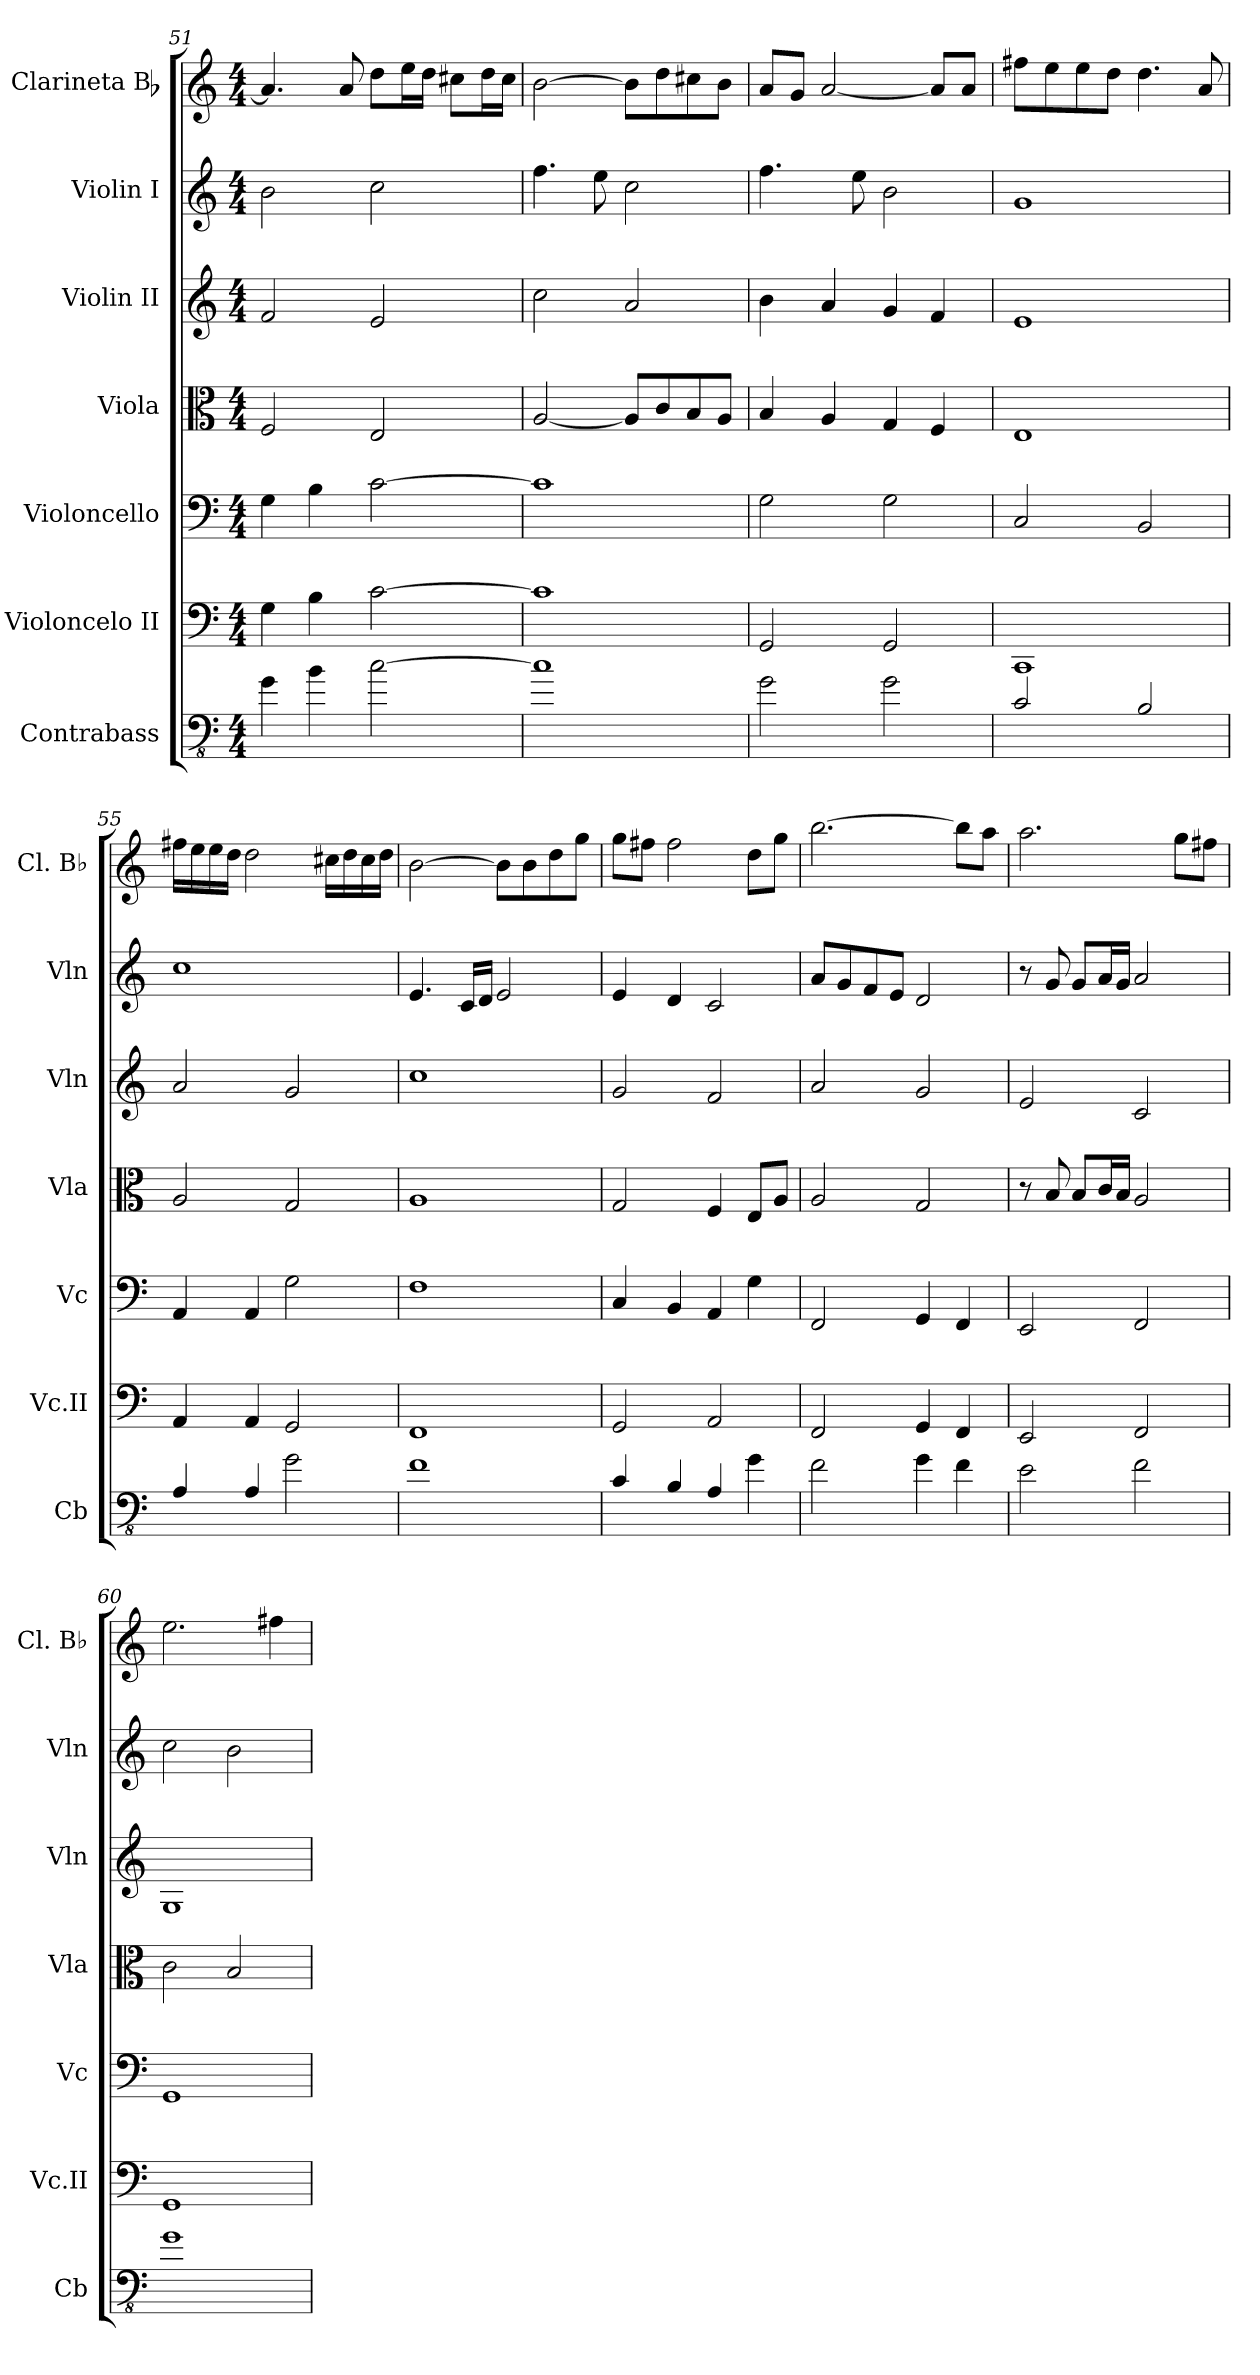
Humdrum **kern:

**kern	**kern	**kern	**kern	**kern	**kern	**kern
*part7	*part6	*part5	*part4	*part3	*part2	*part1
*staff7	*staff6	*staff5	*staff4	*staff3	*staff2	*staff1
*I"Contrabass	*I"Violoncelo II	*I"Violoncello	*I"Viola	*I"Violin II	*I"Violin I	*I"Clarineta Bb
*I'Cb	*I'Vc.II	*I'Vc	*I'Vla	*I'Vln	*I'Vln	*I'Cl. Bb
!!LO:PB:g=z
*clefFv4	*clefF4	*clefF4	*clefC3	*clefG2	*clefG2	*clefG2
*ITrd7c12	*	*	*	*	*	*ITrd1c2
*k[]	*k[]	*k[]	*k[]	*k[]	*k[]	*k[b-e-]
*M4/4	*M4/4	*M4/4	*M4/4	*M4/4	*M4/4	*M4/4
=51	=51	=51	=51	=51	=51	=51
4GG\	4G\	4G\	2F/	2f/	2b\	4.g/]
4BB\	4B\	4B\	.	.	.	.
.	.	.	.	.	.	8g/
[2C\	[2c\	[2c\	2E/	2e/	2cc\	8cc\L
.	.	.	.	.	.	16dd\L
.	.	.	.	.	.	16cc\JJ
.	.	.	.	.	.	8bn\L
.	.	.	.	.	.	16cc\L
.	.	.	.	.	.	16b\JJ
=52	=52	=52	=52	=52	=52	=52
1C]	1c]	1c]	[2A/	2cc\	4.ff\	[2a\
.	.	.	.	.	8ee\	.
.	.	.	8A/L]	2a/	2cc\	8a\L]
.	.	.	8c/	.	.	8cc\
.	.	.	8B/	.	.	8bn\
.	.	.	8A/J	.	.	8a\J
=53	=53	=53	=53	=53	=53	=53
2GG\	2GG/	2G\	4B/	4b\	4.ff\	8g/L
.	.	.	.	.	.	8f/J
.	.	.	4A/	4a/	.	[2g/
.	.	.	.	.	8ee\	.
2GG\	2GG/	2G\	4G/	4g/	2b\	.
.	.	.	4F/	4f/	.	8g/L]
.	.	.	.	.	.	8g/J
=54	=54	=54	=54	=54	=54	=54
2CC/	1CC	2C/	1E	1e	1g	8een\L
.	.	.	.	.	.	8dd\
.	.	.	.	.	.	8dd\
.	.	.	.	.	.	8cc\J
2BBB/	.	2BB/	.	.	.	4.cc\
.	.	.	.	.	.	8g/
=55	=55	=55	=55	=55	=55	=55
4AAA/	4AA/	4AA/	2A/	2a/	1cc	16een\LL
.	.	.	.	.	.	16dd\
.	.	.	.	.	.	16dd\
.	.	.	.	.	.	16cc\JJ
4AAA/	4AA/	4AA/	.	.	.	2cc\
2GG\	2GG/	2G\	2G/	2g/	.	.
.	.	.	.	.	.	16bn\LL
.	.	.	.	.	.	16cc\
.	.	.	.	.	.	16b\
.	.	.	.	.	.	16cc\JJ
!!LO:PB:g=z
=56	=56	=56	=56	=56	=56	=56
1FF	1FF	1F	1A	1cc	4.e/	[2a\
.	.	.	.	.	16c/LL	.
.	.	.	.	.	16d/JJ	.
.	.	.	.	.	2e/	8a\L]
.	.	.	.	.	.	8a\
.	.	.	.	.	.	8cc\
.	.	.	.	.	.	8ff\J
=57	=57	=57	=57	=57	=57	=57
4CC/	2GG/	4C/	2G/	2g/	4e/	8ff\L
.	.	.	.	.	.	8een\J
4BBB/	.	4BB/	.	.	4d/	2ee\
4AAA/	2AA/	4AA/	4F/	2f/	2c/	.
4GG\	.	4G\	8E/L	.	.	8cc\L
.	.	.	8A/J	.	.	8ff\J
=58	=58	=58	=58	=58	=58	=58
2FF\	2FF/	2FF/	2A/	2a/	8a/L	[2.aa\
.	.	.	.	.	8g/	.
.	.	.	.	.	8f/	.
.	.	.	.	.	8e/J	.
4GG\	4GG/	4GG/	2G/	2g/	2d/	.
4FF\	4FF/	4FF/	.	.	.	8aa\L]
.	.	.	.	.	.	8gg\J
=59	=59	=59	=59	=59	=59	=59
2EE\	2EE/	2EE/	8r	2e/	8r	2.gg\
.	.	.	8B/	.	8g/	.
.	.	.	8B/L	.	8g/L	.
.	.	.	16c/L	.	16a/L	.
.	.	.	16B/JJ	.	16g/JJ	.
2FF\	2FF/	2FF/	2A/	2c/	2a/	.
.	.	.	.	.	.	8ff\L
.	.	.	.	.	.	8een\J
=60	=60	=60	=60	=60	=60	=60
1GG	1GG	1GG	2c\	1G	2cc\	2.dd\
.	.	.	2B/	.	2b\	.
.	.	.	.	.	.	4een\
=	=	=	=	=	=	=
*-	*-	*-	*-	*-	*-	*-
